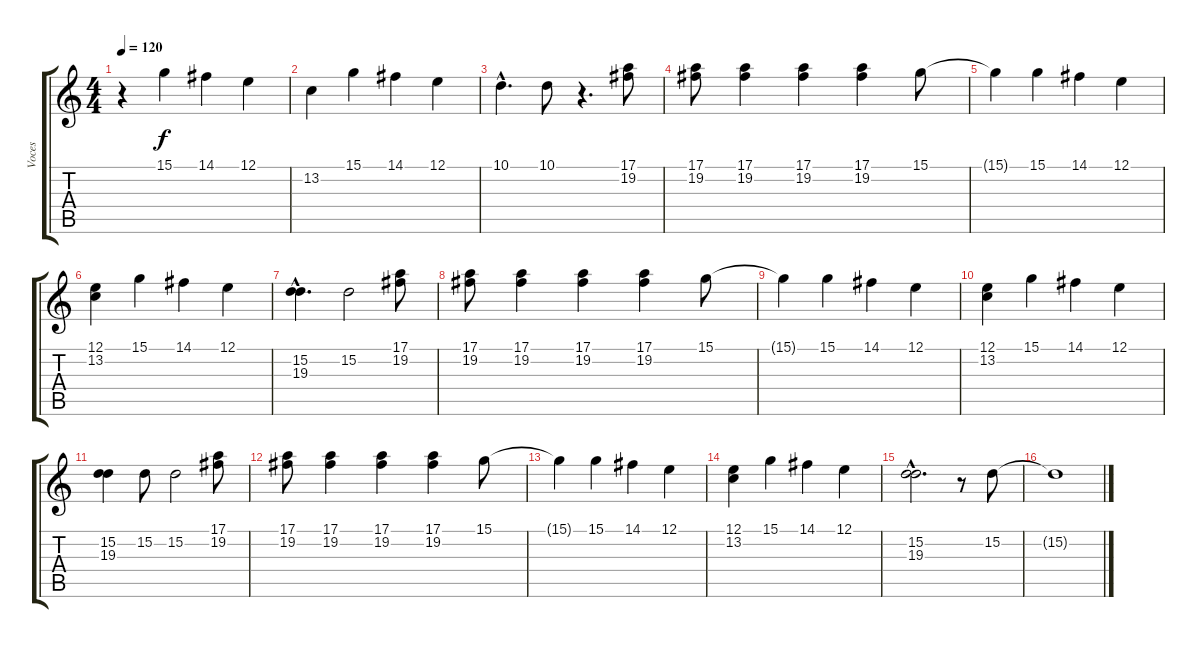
\track ("Voces" "Voces") {instrument sopranosax}
\staff {score tabs}
\tuning (E4 B3 G3 D3 A2 E2) {hide}
\ts (4 4)
\tempo 120
\clef g2
\ks c
r.4{dy f} 15.1.4 14.1.4 12.1.4 |
13.2.4 15.1.4 14.1.4 12.1.4 |
10.1{hac}.4{d} 10.1.8 r.4{d} (17.1 19.2).8 |
(17.1 19.2).8 (17.1 19.2).4 (17.1 19.2).4 (17.1 19.2).4 15.1.8 |
15.1{t}.4 15.1.4 14.1.4 12.1.4 |
(12.1 13.2).4 15.1.4 14.1.4 12.1.4 |
(15.2{hac} 19.3{hac}).4{d} 15.2.2 (17.1 19.2).8 |
(17.1 19.2).8 (17.1 19.2).4 (17.1 19.2).4 (17.1 19.2).4 15.1.8 |
15.1{t}.4 15.1.4 14.1.4 12.1.4 |
(12.1 13.2).4 15.1.4 14.1.4 12.1.4 |
(15.2 19.3).4 15.2.8 15.2.2 (17.1 19.2).8 |
(17.1 19.2).8 (17.1 19.2).4 (17.1 19.2).4 (17.1 19.2).4 15.1.8 |
15.1{t}.4 15.1.4 14.1.4 12.1.4 |
(12.1 13.2).4 15.1.4 14.1.4 12.1.4 |
(15.2{hac} 19.3{hac}).2{d} r.8 15.2.8 |
15.2{t}.1
